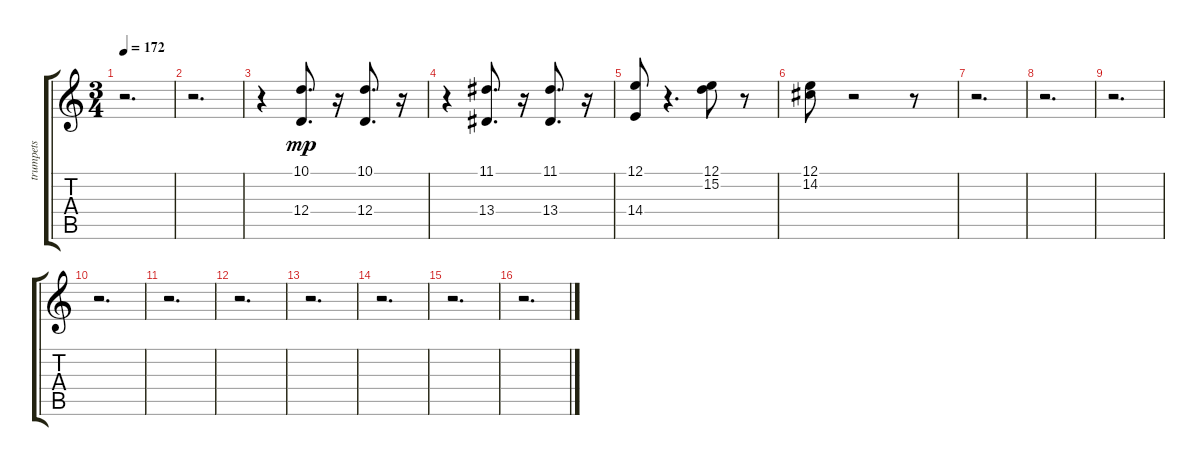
\track ("trumpets" "trumpets") {instrument trumpet}
\staff {score tabs}
\tuning (E4 B3 G3 D3 A2 E2) {hide}
\ts (3 4)
\tempo 172
\clef g2
\ks c
r.2{d dy mp} |
r.2{d} |
r.4 (10.1 12.4).8{d} r.16 (10.1 12.4).8{d} r.16 |
r.4 (11.1 13.4).8{d} r.16 (11.1 13.4).8{d} r.16 |
(12.1 14.4).8 r.4{d} (12.1 15.2).8 r.8 |
(12.1 14.2).8 r.2 r.8 |
r.2{d} |
r.2{d} |
r.2{d} |
r.2{d} |
r.2{d} |
r.2{d} |
r.2{d} |
r.2{d} |
r.2{d} |
r.2{d}
